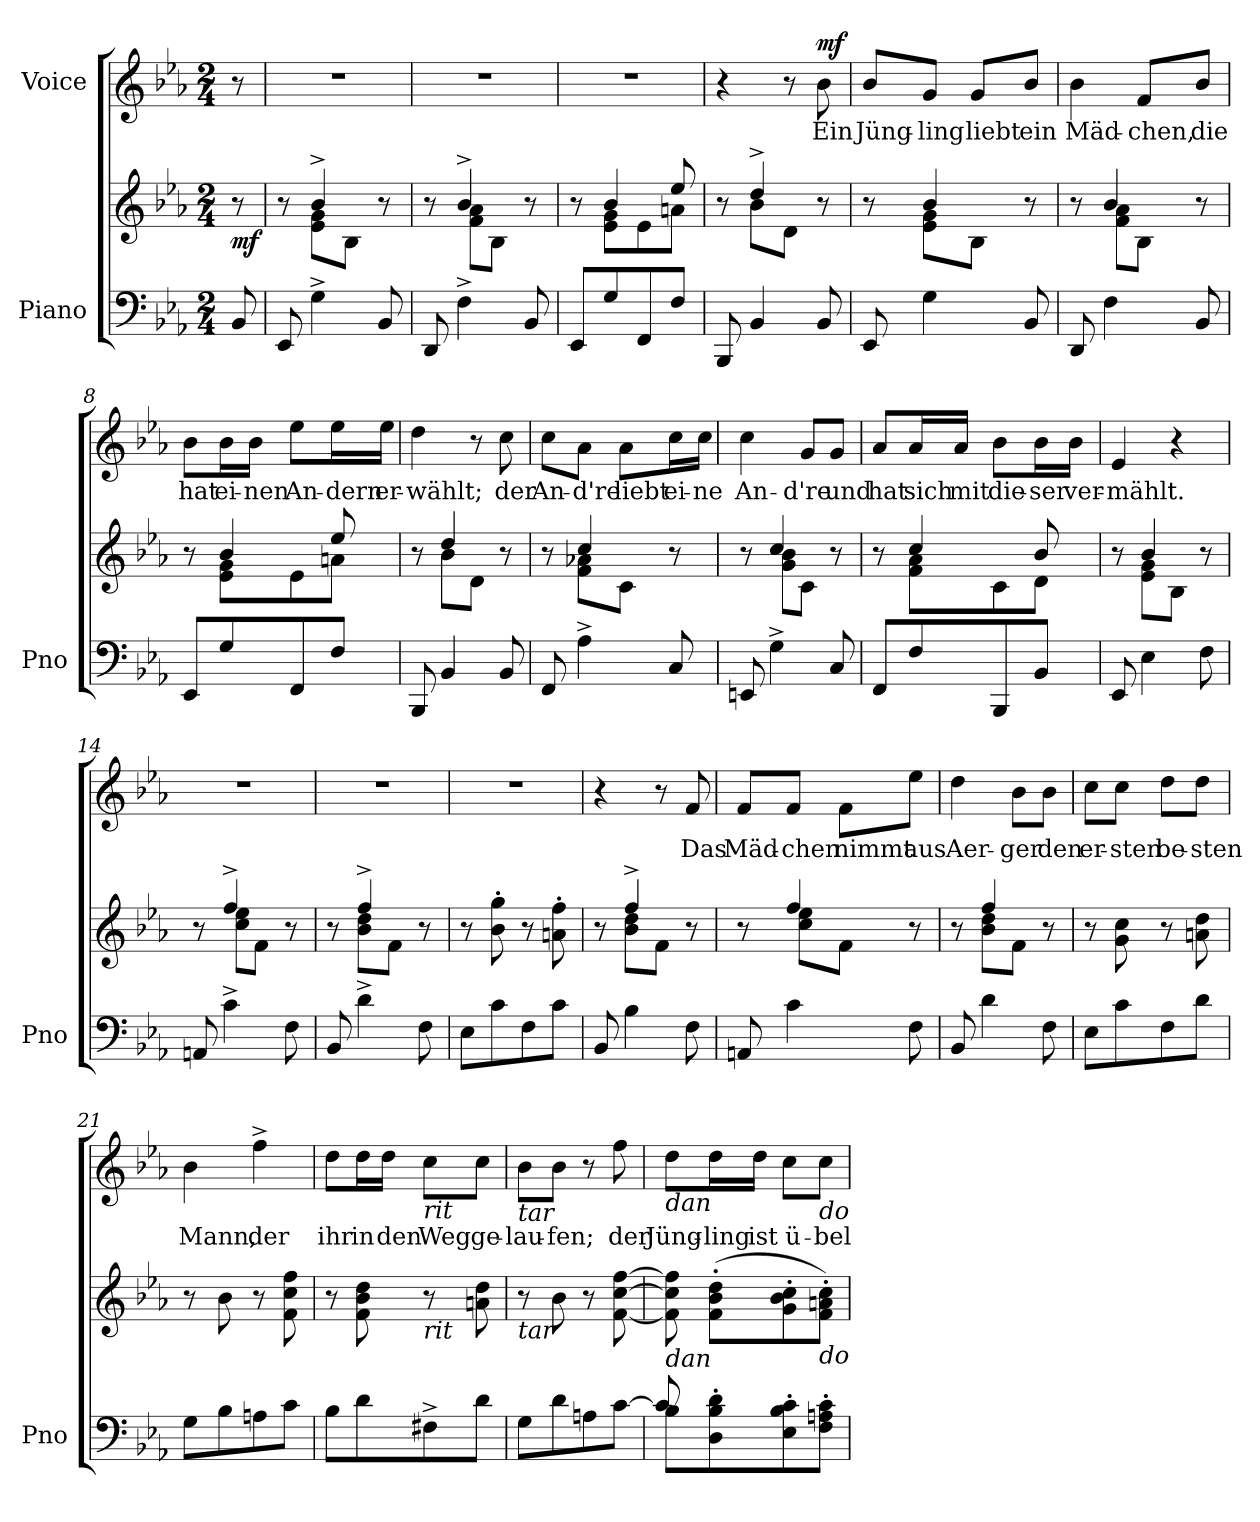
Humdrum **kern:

**kern	**kern	**dynam	**kern	**text	**dynam
*part2	*part2	*part2	*part1	*part1	*part1
*staff3	*staff2	*staff2/3	*staff1	*staff1	*staff1
*I"Piano	*	*	*I"Voice	*	*
*I'Pno	*	*	*	*	*
*clefF4	*clefG2	*	*clefG2	*	*
*k[b-e-a-]	*k[b-e-a-]	*	*k[b-e-a-]	*	*
*M2/4	*M2/4	*	*M2/4	*	*
=1	=1	=1	=1	=1	=1
!	!	!LO:DY:b	!	!	!
8BB-/	8r	mf	8r	.	.
=2	=2	=2	=2	=2	=2
*	*^	*	*	*	*
8EE-/	8r	8ryy	.	2r	.	.
4G^\	4b-^/	8e-\ 8g\L	.	.	.	.
.	.	8B-\J	.	.	.	.
8BB-/	8r	8ryy	.	.	.	.
=3	=3	=3	=3	=3	=3	=3
8DD/	8r	8ryy	.	2r	.	.
4F^\	4b-^/	8f\ 8a-\L	.	.	.	.
.	.	8B-\J	.	.	.	.
8BB-/	8r	8ryy	.	.	.	.
=4	=4	=4	=4	=4	=4	=4
8EE-/L	8r	8ryy	.	2r	.	.
8G/	4b-/	8e-\ 8g\L	.	.	.	.
8FF/	.	8e-\	.	.	.	.
8F/J	8ee-/	8an\J	.	.	.	.
=5	=5	=5	=5	=5	=5	=5
8BBB-/	8r	8ryy	.	4r	.	.
4BB-/	4dd^/	8b-\L	.	.	.	.
.	.	8d\J	.	8r	.	.
!	!	!	!	!	!	!LO:DY:b
8BB-/	8r	8ryy	.	8b-\	Ein	mf
=6	=6	=6	=6	=6	=6	=6
8EE-/	8r	8ryy	.	8b-/L	Jüng-	.
4G\	4b-/	8e-\ 8g\L	.	8g/J	-ling	.
.	.	8B-\J	.	8g/L	liebt	.
8BB-/	8r	8ryy	.	8b-/J	ein	.
=7	=7	=7	=7	=7	=7	=7
8DD/	8r	8ryy	.	4b-\	Mäd-	.
4F\	4b-/	8f\ 8a-\L	.	.	.	.
.	.	8B-\J	.	8f/L	-chen,	.
8BB-/	8r	8ryy	.	8b-/J	die	.
=8	=8	=8	=8	=8	=8	=8
8EE-/L	8r	8ryy	.	8b-\L	hat	.
8G/	4b-/	8e-\ 8g\L	.	16b-\L	ei-	.
.	.	.	.	16b-\JJ	-nen	.
8FF/	.	8e-\	.	8ee-\L	An-	.
8F/J	8ee-/	8an\J	.	16ee-\L	-dern	.
.	.	.	.	16ee-\JJ	er-	.
=9	=9	=9	=9	=9	=9	=9
8BBB-/	8r	8ryy	.	4dd\	-wählt;	.
4BB-/	4dd/	8b-\L	.	.	.	.
.	.	8d\J	.	8r	.	.
8BB-/	8r	8ryy	.	8cc\	der	.
=10	=10	=10	=10	=10	=10	=10
8FF/	8r	8ryy	.	8cc\L	An-	.
4A-^\	4cc/	8f\ 8a-X\L	.	8a-\J	-d're	.
.	.	8c\J	.	8a-\L	liebt	.
8C/	8r	8ryy	.	16cc\L	ei-	.
.	.	.	.	16cc\JJ	-ne	.
=11	=11	=11	=11	=11	=11	=11
8EEn/	8r	8ryy	.	4cc\	An-	.
4G^\	4cc/	8g\ 8b-\L	.	.	.	.
.	.	8c\J	.	8g/L	-d're	.
8C/	8r	8ryy	.	8g/J	und	.
=12	=12	=12	=12	=12	=12	=12
8FF/L	8r	8ryy	.	8a-/L	hat	.
8F/	4cc/	8f\ 8a-\L	.	16a-/L	sich	.
.	.	.	.	16a-/JJ	mit	.
8BBB-/	.	8c\	.	8b-\L	die-	.
8BB-/J	8b-/	8d\J	.	16b-\L	-ser	.
.	.	.	.	16b-\JJ	ver-	.
=13	=13	=13	=13	=13	=13	=13
8EE-/	8r	8ryy	.	4e-/	-mählt.	.
4E-\	4b-/	8e-\ 8g\L	.	.	.	.
.	.	8B-\J	.	4r	.	.
8F\	8r	8ryy	.	.	.	.
=14	=14	=14	=14	=14	=14	=14
8AAn/	8r	8ryy	.	2r	.	.
4c^\	4ff^/	8cc\ 8ee-\L	.	.	.	.
.	.	8f\J	.	.	.	.
8F\	8r	8ryy	.	.	.	.
=15	=15	=15	=15	=15	=15	=15
8BB-/	8r	8ryy	.	2r	.	.
4d^\	4ff^/	8b-\ 8dd\L	.	.	.	.
.	.	8f\J	.	.	.	.
8F\	8r	8ryy	.	.	.	.
*	*v	*v	*	*	*	*
=16	=16	=16	=16	=16	=16
8E-\L	8r	.	2r	.	.
8c\	8b-\' 8gg\'	.	.	.	.
8F\	8r	.	.	.	.
8c\J	8an\' 8ff\'	.	.	.	.
=17	=17	=17	=17	=17	=17
*	*^	*	*	*	*
8BB-/	8r	8ryy	.	4r	.	.
4B-\	4ff^/	8b-\ 8dd\L	.	.	.	.
.	.	8f\J	.	8r	.	.
8F\	8r	8ryy	.	8f/	Das	.
=18	=18	=18	=18	=18	=18	=18
8AAn/	8r	8ryy	.	8f/L	Mäd-	.
4c\	4ff/	8cc\ 8ee-\L	.	8f/J	-chen	.
.	.	8f\J	.	8f\L	nimmt	.
8F\	8r	8ryy	.	8ee-\J	aus	.
=19	=19	=19	=19	=19	=19	=19
8BB-/	8r	8ryy	.	4dd\	Aer-	.
4d\	4ff/	8b-\ 8dd\L	.	.	.	.
.	.	8f\J	.	8b-\L	-ger	.
8F\	8r	8ryy	.	8b-\J	den	.
*	*v	*v	*	*	*	*
=20	=20	=20	=20	=20	=20
8E-\L	8r	.	8cc\L	er-	.
8c\	8g\ 8cc\	.	8cc\J	-sten	.
8F\	8r	.	8dd\L	be-	.
8d\J	8an\ 8dd\	.	8dd\J	-sten	.
=21	=21	=21	=21	=21	=21
8G\L	8r	.	4b-\	Mann,	.
8B-\	8b-\	.	.	.	.
8An\	8r	.	4ff^\	der	.
8c\J	8f\ 8cc\ 8ff\	.	.	.	.
=22	=22	=22	=22	=22	=22
8B-\L	8r	.	8dd\L	ihr	.
8d\	8f\ 8b-\ 8dd\	.	16dd\L	in	.
.	.	.	16dd\JJ	den	.
!	!	!	!LO:TX:b:i:t=rit	!	!
!	!LO:TX:b:i:t=rit	!	!	!	!
8F#X^\	8r	.	8cc\L	Weg	.
8d\J	8an\ 8dd\	.	8cc\J	ge-	.
=23	=23	=23	=23	=23	=23
!	!	!	!LO:TX:b:i:t=tar	!	!
!	!LO:TX:b:i:t=tar	!	!	!	!
8G\L	8r	.	8b-\L	-lau-	.
8d\	8b-\	.	8b-\J	-fen;	.
8An\	8r	.	8r	.	.
[8c\J	[8f\ [8cc\ [8ff\	.	8ff\	der	.
=24	=24	=24	=24	=24	=24
*^	*	*	*	*	*
!	!	!	!	!LO:TX:b:i:t=dan	!	!
!	!	!LO:TX:b:i:t=dan	!	!	!	!
8B-\L	8c/]	8f\] 8cc\] 8ff\]	.	8dd\L	Jüng-	.
8D\'> 8B-\'> 8d\'>	4.ryy	(8f\' 8b-\' 8dd\'L	.	16dd\L	-ling	.
.	.	.	.	16dd\JJ	ist	.
8E-\'> 8B-\'> 8c\'>	.	8g\' 8b-\' 8cc\'	.	8cc\L	ü-	.
!	!	!	!	!LO:TX:b:i:t=do	!	!
!	!	!LO:TX:b:i:t=do	!	!	!	!
8F\'> 8An\'> 8c\'>J	.	8f\' 8an\' 8cc\'J)	.	8cc\J	-bel	.
*v	*v	*	*	*	*	*
=	=	=	=	=	=
*-	*-	*-	*-	*-	*-
